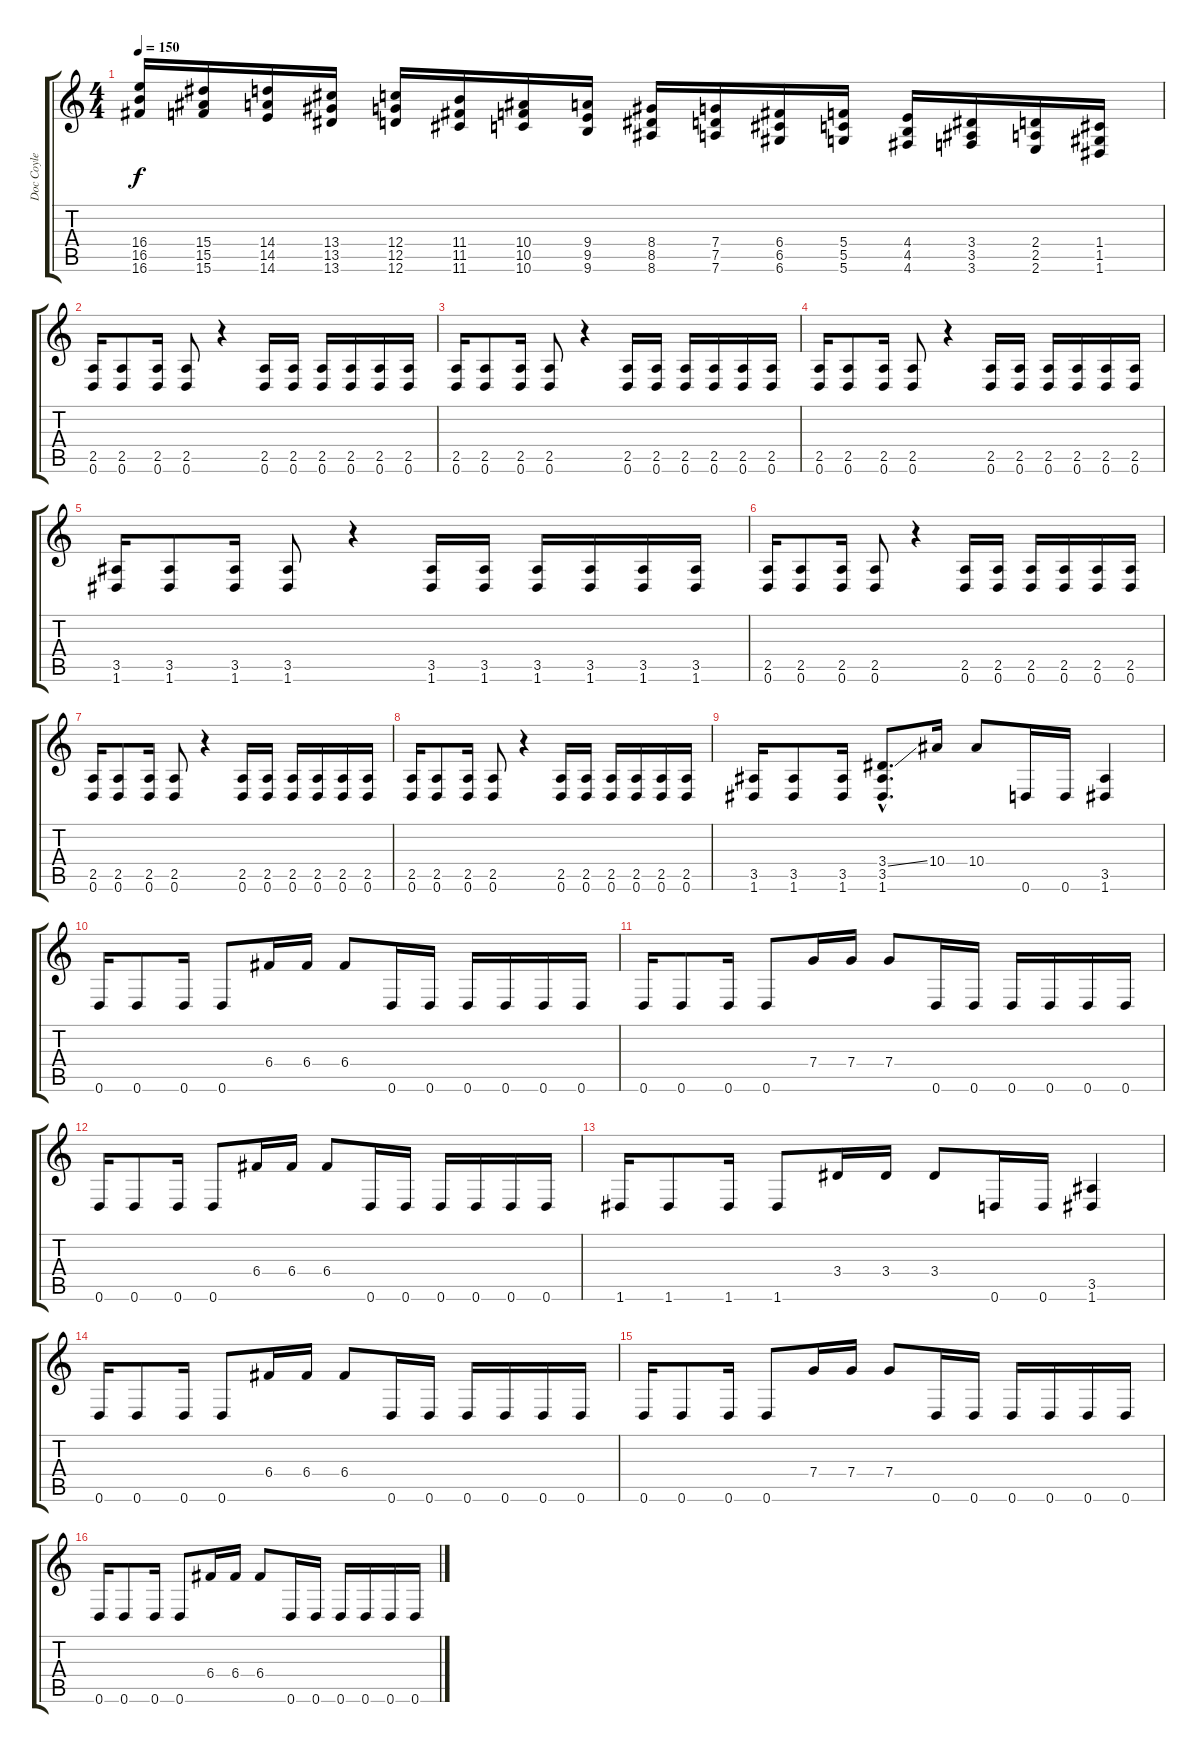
\track ("Doc Coyle" "Doc Coyle") {instrument distortionguitar}
\staff {score tabs}
\tuning (D4 A3 F3 C3 G2 D2) {hide}
\ts (4 4)
\tempo 150
\clef g2
\ks c
(16.4 16.5 16.6).16{dy f instrument guitarfretnoise} (15.4 15.5 15.6).16 (14.4 14.5 14.6).16 (13.4 13.5 13.6).16 (12.4 12.5 12.6).16 (11.4 11.5 11.6).16 (10.4 10.5 10.6).16 (9.4 9.5 9.6).16 (8.4 8.5 8.6).16 (7.4 7.5 7.6).16 (6.4 6.5 6.6).16 (5.4 5.5 5.6).16 (4.4 4.5 4.6).16 (3.4 3.5 3.6).16 (2.4 2.5 2.6).16 (1.4 1.5 1.6).16 |
(2.5 0.6).16{instrument distortionguitar} (2.5 0.6).8 (2.5 0.6).16 (2.5 0.6).8 r.4 (2.5 0.6).16 (2.5 0.6).16 (2.5 0.6).16 (2.5 0.6).16 (2.5 0.6).16 (2.5 0.6).16 |
(2.5 0.6).16 (2.5 0.6).8 (2.5 0.6).16 (2.5 0.6).8 r.4 (2.5 0.6).16 (2.5 0.6).16 (2.5 0.6).16 (2.5 0.6).16 (2.5 0.6).16 (2.5 0.6).16 |
(2.5 0.6).16 (2.5 0.6).8 (2.5 0.6).16 (2.5 0.6).8 r.4 (2.5 0.6).16 (2.5 0.6).16 (2.5 0.6).16 (2.5 0.6).16 (2.5 0.6).16 (2.5 0.6).16 |
(3.5 1.6).16 (3.5 1.6).8 (3.5 1.6).16 (3.5 1.6).8 r.4 (3.5 1.6).16 (3.5 1.6).16 (3.5 1.6).16 (3.5 1.6).16 (3.5 1.6).16 (3.5 1.6).16 |
(2.5 0.6).16 (2.5 0.6).8 (2.5 0.6).16 (2.5 0.6).8 r.4 (2.5 0.6).16 (2.5 0.6).16 (2.5 0.6).16 (2.5 0.6).16 (2.5 0.6).16 (2.5 0.6).16 |
(2.5 0.6).16 (2.5 0.6).8 (2.5 0.6).16 (2.5 0.6).8 r.4 (2.5 0.6).16 (2.5 0.6).16 (2.5 0.6).16 (2.5 0.6).16 (2.5 0.6).16 (2.5 0.6).16 |
(2.5 0.6).16 (2.5 0.6).8 (2.5 0.6).16 (2.5 0.6).8 r.4 (2.5 0.6).16 (2.5 0.6).16 (2.5 0.6).16 (2.5 0.6).16 (2.5 0.6).16 (2.5 0.6).16 |
(3.5 1.6).16 (3.5 1.6).8 (3.5 1.6).16 (3.4{ss hac} 3.5{hac} 1.6{hac}).8{d} 10.4.16 10.4.8 0.6.16 0.6.16 (3.5 1.6).4 |
0.6.16 0.6.8 0.6.16 0.6.8 6.4.16 6.4.16 6.4.8 0.6.16 0.6.16 0.6.16 0.6.16 0.6.16 0.6.16 |
0.6.16 0.6.8 0.6.16 0.6.8 7.4.16 7.4.16 7.4.8 0.6.16 0.6.16 0.6.16 0.6.16 0.6.16 0.6.16 |
0.6.16 0.6.8 0.6.16 0.6.8 6.4.16 6.4.16 6.4.8 0.6.16 0.6.16 0.6.16 0.6.16 0.6.16 0.6.16 |
1.6.16 1.6.8 1.6.16 1.6.8 3.4.16 3.4.16 3.4.8 0.6.16 0.6.16 (3.5 1.6).4 |
0.6.16 0.6.8 0.6.16 0.6.8 6.4.16 6.4.16 6.4.8 0.6.16 0.6.16 0.6.16 0.6.16 0.6.16 0.6.16 |
0.6.16 0.6.8 0.6.16 0.6.8 7.4.16 7.4.16 7.4.8 0.6.16 0.6.16 0.6.16 0.6.16 0.6.16 0.6.16 |
0.6.16 0.6.8 0.6.16 0.6.8 6.4.16 6.4.16 6.4.8 0.6.16 0.6.16 0.6.16 0.6.16 0.6.16 0.6.16
